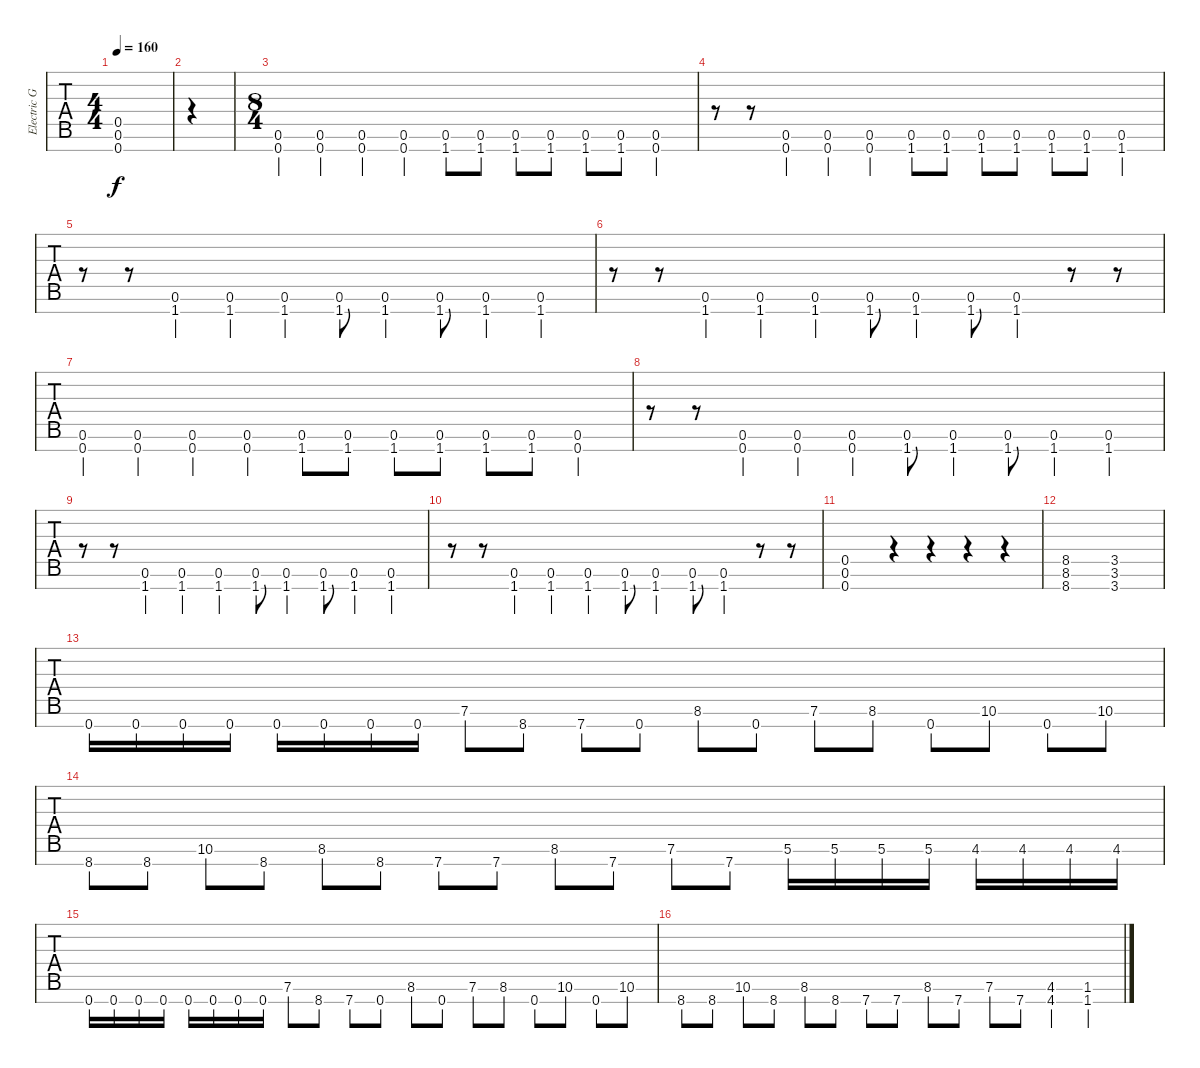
\track ("Electric Guitar" "Electric G") {instrument distortionguitar}
\staff {tabs}
\tuning (D4 A3 F3 C3 G2 D2 G1) {hide}
\ts (4 4)
\tempo 160
\clef f4
\ks c
(0.5 0.6 0.7).1{dy f instrument distortionguitar} |
|
\ts (8 4)
(0.6 0.7).4 (0.6 0.7).4 (0.6 0.7).4 (0.6 0.7).4 (0.6 1.7).8 (0.6 1.7).8 (0.6 1.7).8 (0.6 1.7).8 (0.6 1.7).8 (0.6 1.7).8 (0.6 0.7).4 |
r.8 r.8 (0.6 0.7).4 (0.6 0.7).4 (0.6 0.7).4 (0.6 1.7).8 (0.6 1.7).8 (0.6 1.7).8 (0.6 1.7).8 (0.6 1.7).8 (0.6 1.7).8 (0.6 1.7).4 |
r.8 r.8 (0.6 1.7).4 (0.6 1.7).4 (0.6 1.7).4 (0.6 1.7).8 (0.6 1.7).4 (0.6 1.7).8 (0.6 1.7).4 (0.6 1.7).4 |
r.8 r.8 (0.6 1.7).4 (0.6 1.7).4 (0.6 1.7).4 (0.6 1.7).8 (0.6 1.7).4 (0.6 1.7).8 (0.6 1.7).4 r.8 r.8 |
(0.6 0.7).4 (0.6 0.7).4 (0.6 0.7).4 (0.6 0.7).4 (0.6 1.7).8 (0.6 1.7).8 (0.6 1.7).8 (0.6 1.7).8 (0.6 1.7).8 (0.6 1.7).8 (0.6 0.7).4 |
r.8 r.8 (0.6 0.7).4 (0.6 0.7).4 (0.6 0.7).4 (0.6 1.7).8 (0.6 1.7).4 (0.6 1.7).8 (0.6 1.7).4 (0.6 1.7).4 |
r.8 r.8 (0.6 1.7).4 (0.6 1.7).4 (0.6 1.7).4 (0.6 1.7).8 (0.6 1.7).4 (0.6 1.7).8 (0.6 1.7).4 (0.6 1.7).4 |
r.8 r.8 (0.6 1.7).4 (0.6 1.7).4 (0.6 1.7).4 (0.6 1.7).8 (0.6 1.7).4 (0.6 1.7).8 (0.6 1.7).4 r.8 r.8 |
(0.5 0.6 0.7).1 r.4 r.4 r.4 r.4 |
(8.5 8.6 8.7).1 (3.5 3.6 3.7).1 |
0.7.16 0.7.16 0.7.16 0.7.16 0.7.16 0.7.16 0.7.16 0.7.16 7.6.8 8.7.8 7.7.8 0.7.8 8.6.8 0.7.8 7.6.8 8.6.8 0.7.8 10.6.8 0.7.8 10.6.8 |
8.7.8 8.7.8 10.6.8 8.7.8 8.6.8 8.7.8 7.7.8 7.7.8 8.6.8 7.7.8 7.6.8 7.7.8 5.6.16 5.6.16 5.6.16 5.6.16 4.6.16 4.6.16 4.6.16 4.6.16 |
0.7.16 0.7.16 0.7.16 0.7.16 0.7.16 0.7.16 0.7.16 0.7.16 7.6.8 8.7.8 7.7.8 0.7.8 8.6.8 0.7.8 7.6.8 8.6.8 0.7.8 10.6.8 0.7.8 10.6.8 |
8.7.8 8.7.8 10.6.8 8.7.8 8.6.8 8.7.8 7.7.8 7.7.8 8.6.8 7.7.8 7.6.8 7.7.8 (4.6 4.7).4 (1.6 1.7).4
